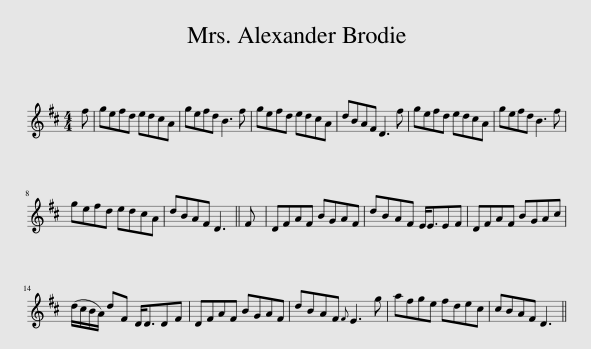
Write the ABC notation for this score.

X:1
L:1/8
M:4/4
I:linebreak $
K:D
V:1 treble
V:1
 f | gefd edcA | gefd B3 f | gefd edcA | dBAF D3 f | %5
 gefd edcA | gefd B3 f |$ gefd edcA | dBAF D3 || F | %10
 DFAF BGAF | dBAF E<EEF | DFAF BGAc |$ (d/c/B/A/) dF D<DDF | DFAF BGAF | %15
 dBAF{F} E3 g | afge fdec | cBAF D3 || %18
